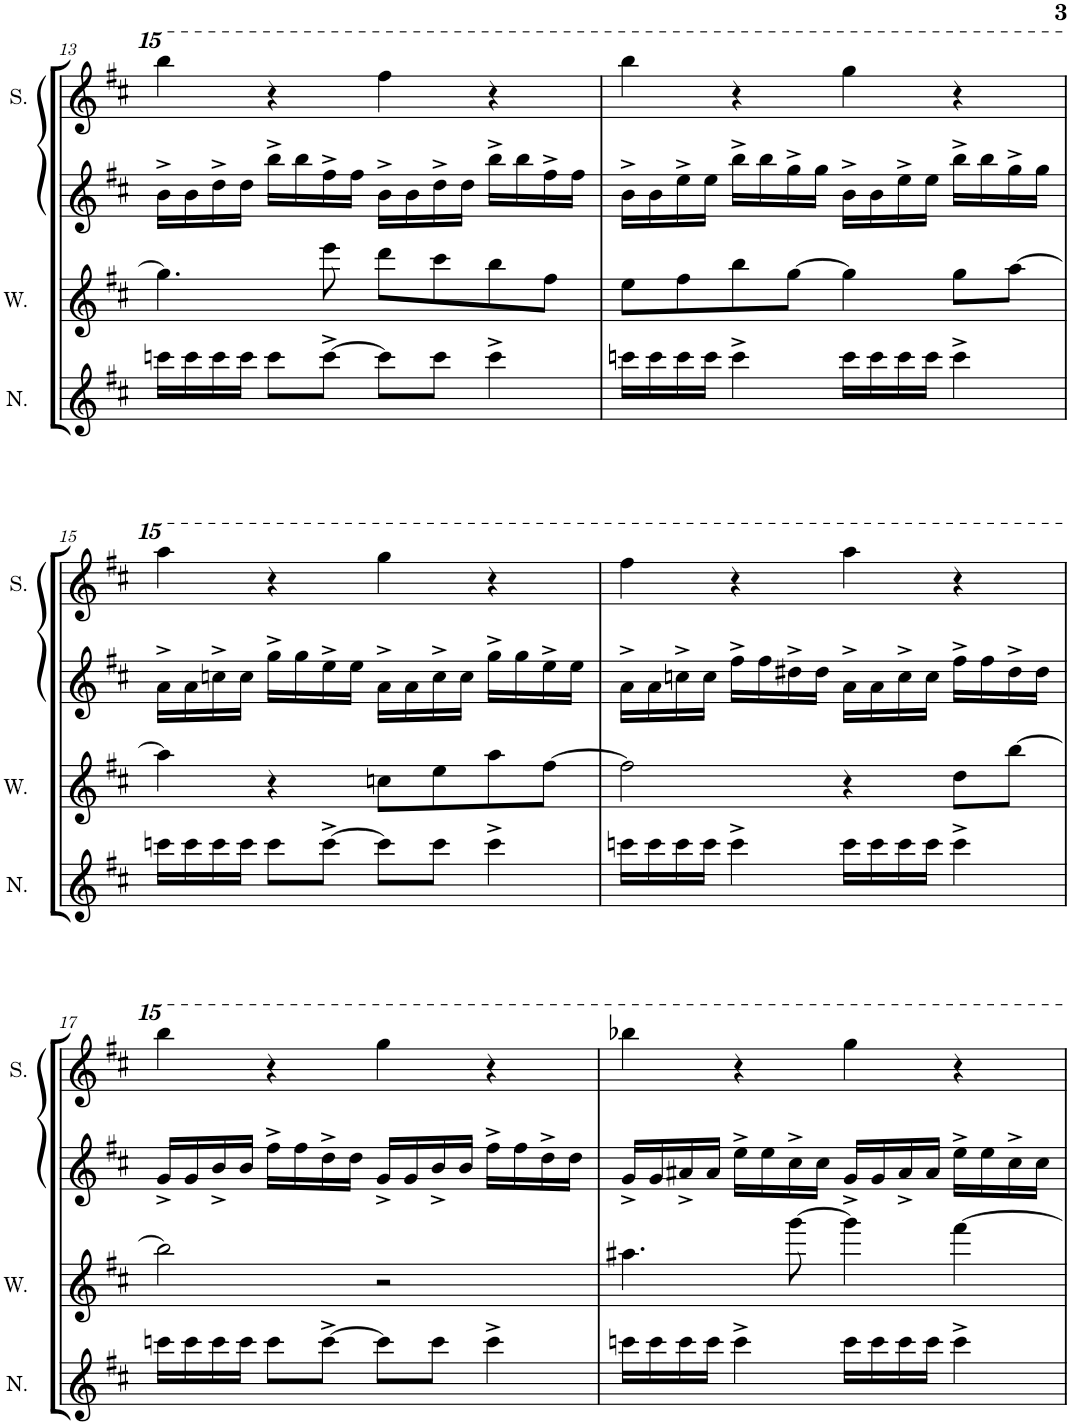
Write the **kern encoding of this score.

**kern	**kern	**kern	**kern
*part4	*part3	*part2	*part1
*staff4	*staff3	*staff2	*staff1
*I"Noise	*I"Wave	*I"Square Synthesizer	*I"Square
*I'N.	*I'W.	*	*I'S.
!!LO:PB:g=z
*clefG2	*clefG2	*clefG2	*clefG2
*Trd-7c-12	*	*	*
*k[f#c#]	*k[f#c#]	*k[f#c#]	*k[f#c#]
*M4/4	*M4/4	*M4/4	*M4/4
*met(c)	*met(c)	*met(c)	*met(c)
=13	=13	=13	=13
16cccn\LL	4.gg\]	16b^\LL	4bbbb\
16ccc\	.	16b\	.
16ccc\	.	16dd^\	.
16ccc\JJ	.	16dd\JJ	.
8ccc\L	.	16bb^\LL	4r
.	.	16bb\	.
[8ccc^\J	8eee\	16ff#^\	.
.	.	16ff#\JJ	.
8ccc\L]	8ddd\L	16b^\LL	4ffff#\
.	.	16b\	.
8ccc\J	8ccc#\	16dd^\	.
.	.	16dd\JJ	.
4ccc^\	8bb\	16bb^\LL	4r
.	.	16bb\	.
.	8ff#\J	16ff#^\	.
.	.	16ff#\JJ	.
=14	=14	=14	=14
16cccn\LL	8ee\L	16b^\LL	4bbbb\
16ccc\	.	16b\	.
16ccc\	8ff#\	16ee^\	.
16ccc\JJ	.	16ee\JJ	.
4ccc^\	8bb\	16bb^\LL	4r
.	.	16bb\	.
.	[8gg\J	16gg^\	.
.	.	16gg\JJ	.
16ccc\LL	4gg\]	16b^\LL	4gggg\
16ccc\	.	16b\	.
16ccc\	.	16ee^\	.
16ccc\JJ	.	16ee\JJ	.
4ccc^\	8gg\L	16bb^\LL	4r
.	.	16bb\	.
.	[8aa\J	16gg^\	.
.	.	16gg\JJ	.
!!LO:LB:g=z
=15	=15	=15	=15
16cccn\LL	4aa\]	16a^\LL	4aaaa\
16ccc\	.	16a\	.
16ccc\	.	16ccn^\	.
16ccc\JJ	.	16cc\JJ	.
8ccc\L	4r	16gg^\LL	4r
.	.	16gg\	.
[8ccc^\J	.	16ee^\	.
.	.	16ee\JJ	.
8ccc\L]	8ccn\L	16a^\LL	4gggg\
.	.	16a\	.
8ccc\J	8ee\	16cc^\	.
.	.	16cc\JJ	.
4ccc^\	8aa\	16gg^\LL	4r
.	.	16gg\	.
.	[8ff#\J	16ee^\	.
.	.	16ee\JJ	.
=16	=16	=16	=16
16cccn\LL	2ff#\]	16a^\LL	4ffff#\
16ccc\	.	16a\	.
16ccc\	.	16ccn^\	.
16ccc\JJ	.	16cc\JJ	.
4ccc^\	.	16ff#^\LL	4r
.	.	16ff#\	.
.	.	16dd#X^\	.
.	.	16dd#\JJ	.
16ccc\LL	4r	16a^\LL	4aaaa\
16ccc\	.	16a\	.
16ccc\	.	16cc^\	.
16ccc\JJ	.	16cc\JJ	.
4ccc^\	8dd\L	16ff#^\LL	4r
.	.	16ff#\	.
.	[8bb\J	16dd#^\	.
.	.	16dd#\JJ	.
!!LO:LB:g=z
=17	=17	=17	=17
16cccn\LL	2bb\]	16g^/LL	4bbbb\
16ccc\	.	16g/	.
16ccc\	.	16b^/	.
16ccc\JJ	.	16b/JJ	.
8ccc\L	.	16ff#^\LL	4r
.	.	16ff#\	.
[8ccc^\J	.	16dd^\	.
.	.	16dd\JJ	.
8ccc\L]	2r	16g^/LL	4gggg\
.	.	16g/	.
8ccc\J	.	16b^/	.
.	.	16b/JJ	.
4ccc^\	.	16ff#^\LL	4r
.	.	16ff#\	.
.	.	16dd^\	.
.	.	16dd\JJ	.
=18	=18	=18	=18
16cccn\LL	4.aa#X\	16g^/LL	4bbbb-X\
16ccc\	.	16g/	.
16ccc\	.	16a#X^/	.
16ccc\JJ	.	16a#/JJ	.
4ccc^\	.	16ee^\LL	4r
.	.	16ee\	.
.	[8ggg\	16cc#^\	.
.	.	16cc#\JJ	.
16ccc\LL	4ggg\]	16g^/LL	4gggg\
16ccc\	.	16g/	.
16ccc\	.	16a#^/	.
16ccc\JJ	.	16a#/JJ	.
4ccc^\	[4fff#\	16ee^\LL	4r
.	.	16ee\	.
.	.	16cc#^\	.
.	.	16cc#\JJ	.
=	=	=	=
*-	*-	*-	*-
